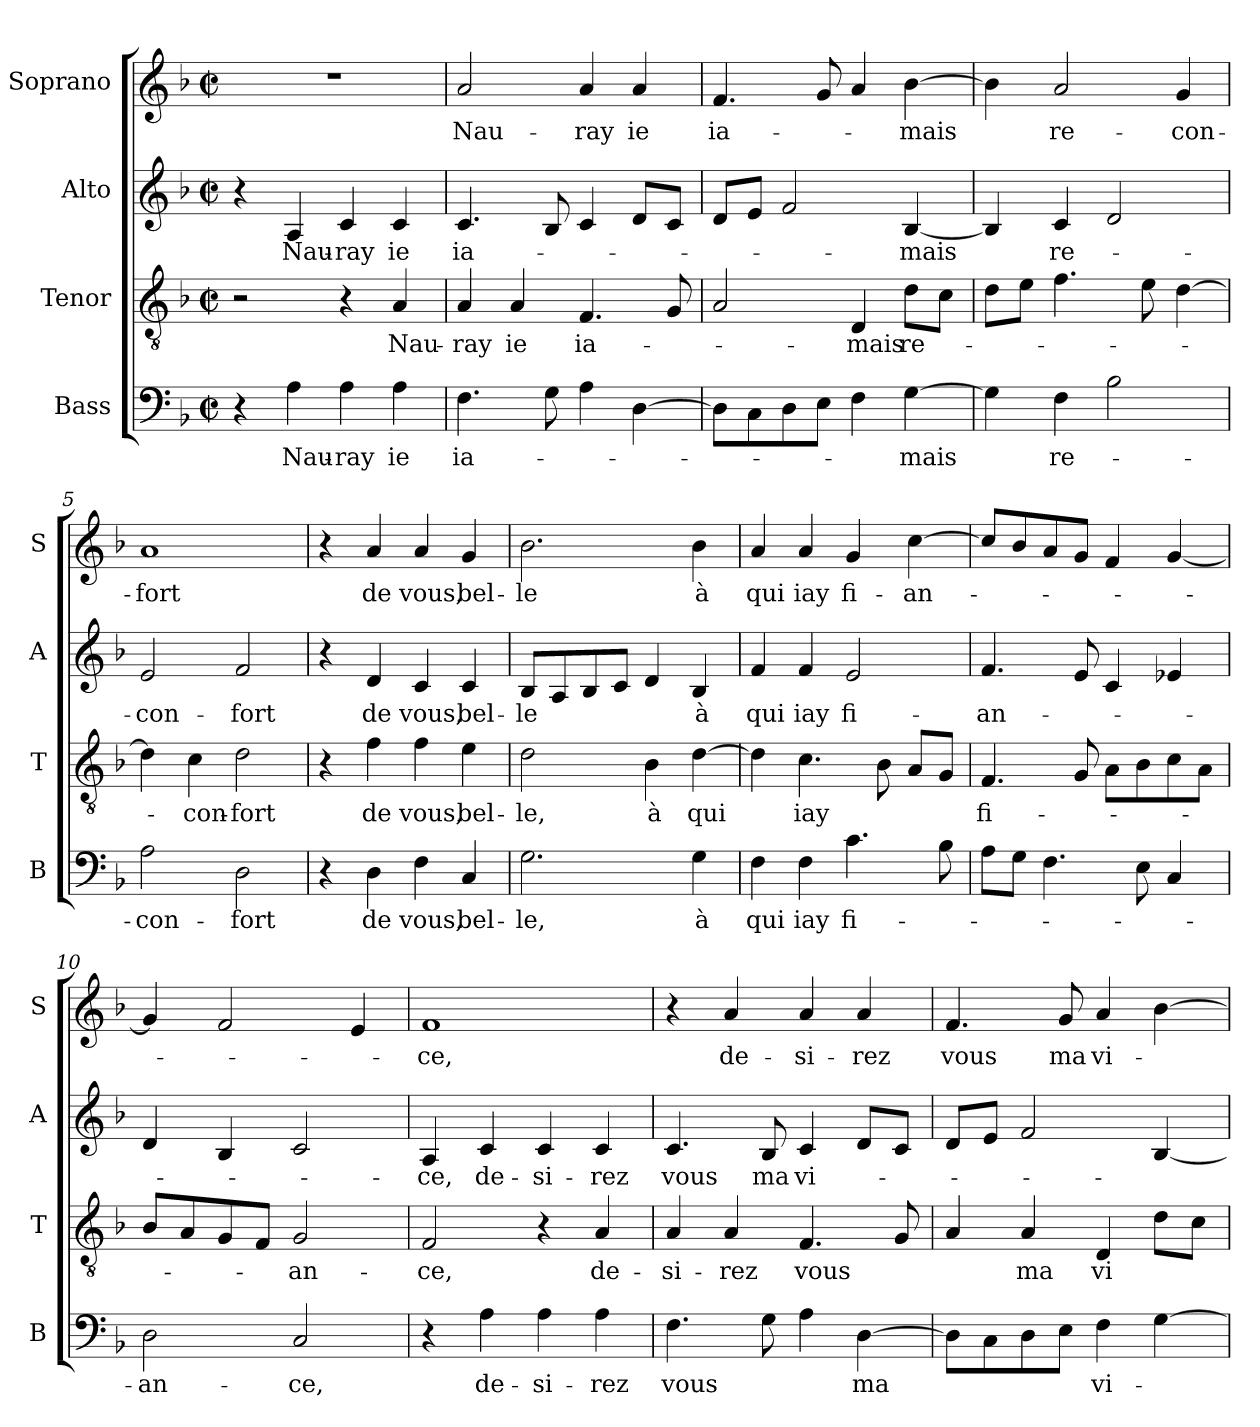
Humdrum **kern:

**kern	**text	**kern	**text	**kern	**text	**kern	**text
*part4	*part4	*part3	*part3	*part2	*part2	*part1	*part1
*staff4	*staff4	*staff3	*staff3	*staff2	*staff2	*staff1	*staff1
*I"Bass	*	*I"Tenor	*	*I"Alto	*	*I"Soprano	*
*I'B	*	*I'T	*	*I'A	*	*I'S	*
*clefF4	*	*clefGv2	*	*clefG2	*	*clefG2	*
*k[b-]	*	*k[b-]	*	*k[b-]	*	*k[b-]	*
*M2/2	*	*M2/2	*	*M2/2	*	*M2/2	*
*met(c|)	*	*met(c|)	*	*met(c|)	*	*met(c|)	*
=1	=1	=1	=1	=1	=1	=1	=1
4r	.	2r	.	4r	.	1r	.
!	!LO:LY:b	!	!	!	!LO:LY:b	!	!
4A\	Nau-	.	.	4A/	Nau-	.	.
!	!LO:LY:b	!	!	!	!LO:LY:b	!	!
4A\	-ray	4r	.	4c/	-ray	.	.
!	!LO:LY:b	!	!LO:LY:b	!	!LO:LY:b	!	!
4A\	ie	4A/	Nau-	4c/	ie	.	.
=2	=2	=2	=2	=2	=2	=2	=2
!	!LO:LY:b	!	!LO:LY:b	!	!LO:LY:b	!	!LO:LY:b
4.F\	ia-	4A/	-ray	4.c/	ia-	2a/	Nau-
!	!	!	!LO:LY:b	!	!	!	!
.	.	4A/	ie	.	.	.	.
8G\	.	.	.	8B-/	.	.	.
!	!	!	!LO:LY:b	!	!	!	!LO:LY:b
4A\	.	4.F/	ia-	4c/	.	4a/	-ray
!	!	!	!	!	!	!	!LO:LY:b
[4D\	.	.	.	8dL	.	4a/	ie
.	.	8G/	.	8cJ	.	.	.
=3	=3	=3	=3	=3	=3	=3	=3
!	!	!	!	!	!	!	!LO:LY:b
8DL]	.	2A/	.	8dL	.	4.f/	ia-
8C	.	.	.	8eJ	.	.	.
8D	.	.	.	2f/	.	.	.
8EJ	.	.	.	.	.	8g/	.
!	!	!	!LO:LY:b	!	!	!	!
4F\	.	4D/	-mais	.	.	4a/	.
!	!LO:LY:b	!	!LO:LY:b	!	!LO:LY:b	!	!LO:LY:b
[4G\	-mais	8dL	re-	[4B-/	-mais	[4b-\	-mais
.	.	8cJ	.	.	.	.	.
=4	=4	=4	=4	=4	=4	=4	=4
4G\]	.	8dL	.	4B-/]	.	4b-\]	.
.	.	8eJ	.	.	.	.	.
!	!LO:LY:b	!	!	!	!LO:LY:b	!	!LO:LY:b
4F\	re-	4.f\	.	4c/	re-	2a/	re-
2B-\	.	.	.	2d/	.	.	.
.	.	8e\	.	.	.	.	.
!	!	!	!	!	!	!	!LO:LY:b
.	.	[4d\	.	.	.	4g/	-con-
!!LO:LB:g=z
=5	=5	=5	=5	=5	=5	=5	=5
!	!LO:LY:b	!	!	!	!LO:LY:b	!	!LO:LY:b
2A\	-con-	4d\]	.	2e/	-con-	1a	-fort
!	!	!	!LO:LY:b	!	!	!	!
.	.	4c\	-con-	.	.	.	.
!	!LO:LY:b	!	!LO:LY:b	!	!LO:LY:b	!	!
2D\	-fort	2d\	-fort	2f/	-fort	.	.
=6	=6	=6	=6	=6	=6	=6	=6
4r	.	4r	.	4r	.	4r	.
!	!LO:LY:b	!	!LO:LY:b	!	!LO:LY:b	!	!LO:LY:b
4D\	de	4f\	de	4d/	de	4a/	de
!	!LO:LY:b	!	!LO:LY:b	!	!LO:LY:b	!	!LO:LY:b
4F\	vous,	4f\	vous,	4c/	vous,	4a/	vous,
!	!LO:LY:b	!	!LO:LY:b	!	!LO:LY:b	!	!LO:LY:b
4C/	bel-	4e\	bel-	4c/	bel-	4g/	bel-
=7	=7	=7	=7	=7	=7	=7	=7
!	!LO:LY:b	!	!LO:LY:b	!	!LO:LY:b	!	!LO:LY:b
2.G\	-le,	2d\	-le,	8B-L	-le	2.b-\	-le
.	.	.	.	8A	.	.	.
.	.	.	.	8B-	.	.	.
.	.	.	.	8cJ	.	.	.
!	!	!	!LO:LY:b	!	!	!	!
.	.	4B-\	à	4d/	.	.	.
!	!LO:LY:b	!	!LO:LY:b	!	!LO:LY:b	!	!LO:LY:b
4G\	à	[4d\	qui	4B-/	à	4b-\	à
=8	=8	=8	=8	=8	=8	=8	=8
!	!LO:LY:b	!	!	!	!LO:LY:b	!	!LO:LY:b
4F\	qui	4d\]	.	4f/	qui	4a/	qui
!	!LO:LY:b	!	!LO:LY:b	!	!LO:LY:b	!	!LO:LY:b
4F\	iay	4.c\	iay	4f/	iay	4a/	iay
!	!LO:LY:b	!	!	!	!LO:LY:b	!	!LO:LY:b
4.c\	fi-	.	.	2e/	fi-	4g/	fi-
.	.	8B-\	.	.	.	.	.
!	!	!	!	!	!	!	!LO:LY:b
.	.	8AL	.	.	.	[4cc\	-an-
8B-\	.	8GJ	.	.	.	.	.
=9	=9	=9	=9	=9	=9	=9	=9
!	!	!	!LO:LY:b	!	!LO:LY:b	!	!
8AL	.	4.F/	fi-	4.f/	-an-	8ccL]	.
8GJ	.	.	.	.	.	8b-	.
4.F\	.	.	.	.	.	8a	.
.	.	8G/	.	8e/	.	8gJ	.
.	.	8AL	.	4c/	.	4f/	.
8E\	.	8B-	.	.	.	.	.
4C/	.	8c	.	4e-X/	.	[4g/	.
.	.	8AJ	.	.	.	.	.
!!LO:PB:g=z
=10	=10	=10	=10	=10	=10	=10	=10
!	!LO:LY:b	!	!	!	!	!	!
2D\	-an-	8B-L	.	4d/	.	4g/]	.
.	.	8A	.	.	.	.	.
.	.	8G	.	4B-/	.	2f/	.
.	.	8FJ	.	.	.	.	.
!	!LO:LY:b	!	!LO:LY:b	!	!	!	!
2C/	-ce,	2G/	-an-	2c/	.	.	.
.	.	.	.	.	.	4e/	.
=11	=11	=11	=11	=11	=11	=11	=11
!	!	!	!LO:LY:b	!	!LO:LY:b	!	!LO:LY:b
4r	.	2F/	-ce,	4A/	-ce,	1f	-ce,
!	!LO:LY:b	!	!	!	!LO:LY:b	!	!
4A\	de-	.	.	4c/	de-	.	.
!	!LO:LY:b	!	!	!	!LO:LY:b	!	!
4A\	-si-	4r	.	4c/	-si-	.	.
!	!LO:LY:b	!	!LO:LY:b	!	!LO:LY:b	!	!
4A\	-rez	4A/	de-	4c/	-rez	.	.
=12	=12	=12	=12	=12	=12	=12	=12
!	!LO:LY:b	!	!LO:LY:b	!	!LO:LY:b	!	!
4.F\	vous	4A/	-si-	4.c/	vous	4r	.
!	!	!	!LO:LY:b	!	!	!	!LO:LY:b
.	.	4A/	-rez	.	.	4a/	de-
!	!	!	!	!	!LO:LY:b	!	!
8G\	.	.	.	8B-/	ma	.	.
!	!	!	!LO:LY:b	!	!LO:LY:b	!	!LO:LY:b
4A\	.	4.F/	vous	4c/	vi-	4a/	-si-
!	!LO:LY:b	!	!	!	!	!	!LO:LY:b
[4D\	ma	.	.	8dL	.	4a/	-rez
.	.	8G/	.	8cJ	.	.	.
=13	=13	=13	=13	=13	=13	=13	=13
!	!	!	!	!	!	!	!LO:LY:b
8DL]	.	4A/	.	8dL	.	4.f/	vous
8C	.	.	.	8eJ	.	.	.
!	!	!	!LO:LY:b	!	!	!	!
8D	.	4A/	ma	2f/	.	.	.
!	!	!	!	!	!	!	!LO:LY:b
8EJ	.	.	.	.	.	8g/	ma
!	!LO:LY:b	!	!LO:LY:b	!	!	!	!LO:LY:b
4F\	vi-	4D/	vi	.	.	4a/	vi-
[4G\	.	8dL	.	[4B-/	.	[4b-\	.
.	.	8cJ	.	.	.	.	.
=	=	=	=	=	=	=	=
*-	*-	*-	*-	*-	*-	*-	*-
